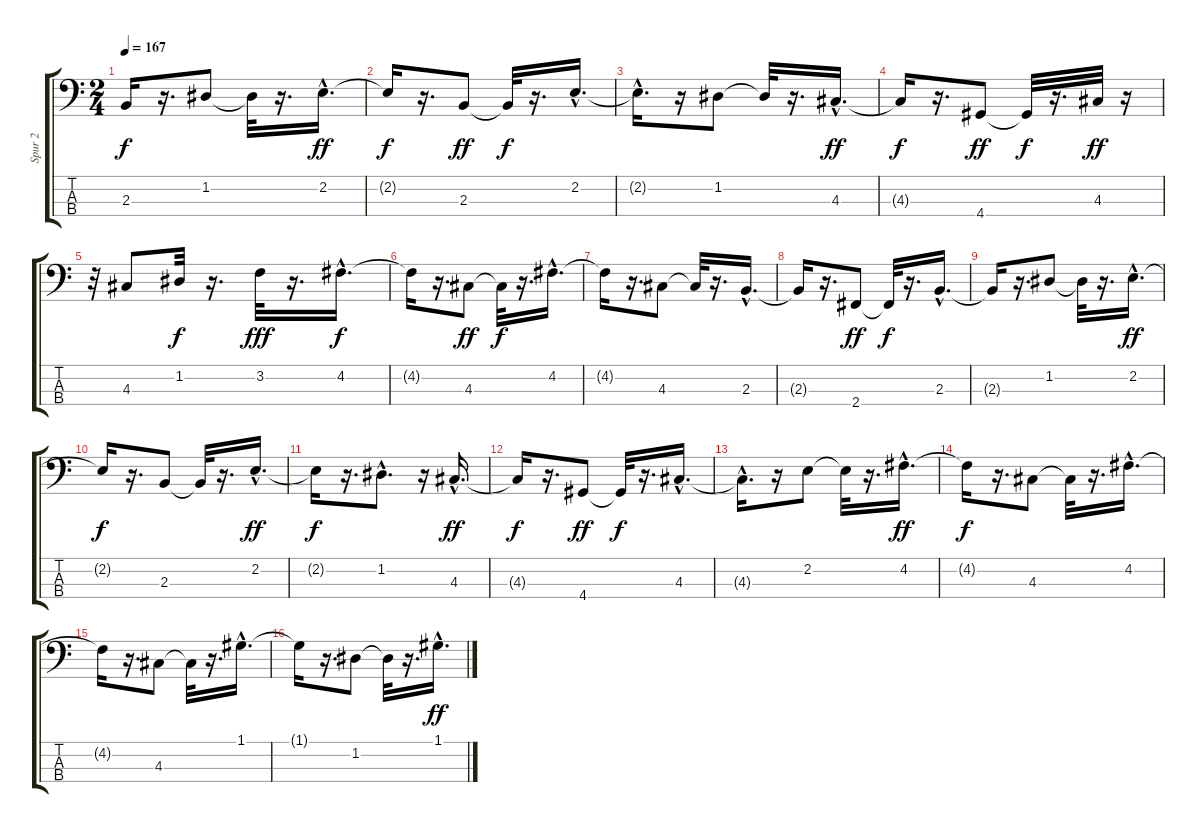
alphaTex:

\track ("Spur 2" "Spur 2") {instrument electricbassfinger}
\staff {score tabs}
\tuning (G2 D2 A1 E1) {hide}
\ts (2 4)
\tempo 167
\clef f4
\ks c
2.3{t}.16{dy f} r.16{d} 1.2.8 1.2{t}.32 r.16{d} 2.2{hac}.16{d dy ff} |
2.2{t}.16{dy f} r.16{d} 2.3.8{dy ff} 2.3{t}.32{dy f} r.16{d} 2.2{hac}.16{d} |
2.2{hac t}.16{d} r.16 1.2.8 1.2{t}.32 r.16{d} 4.3{hac}.16{d dy ff} |
4.3{t}.16{dy f} r.16{d} 4.4.8{dy ff} 4.4{t}.32{dy f} r.16{d} 4.3.32{dy ff} r.16 |
r.32 4.3.8 1.2.32{dy f} r.16{d} 3.2.32{dy fff} r.16{d} 4.2{hac}.16{d dy f} |
4.2{t}.16 r.16{d} 4.3.8{dy ff} 4.3{t}.32{dy f} r.16{d} 4.2{hac}.16{d} |
4.2{t}.16 r.16{d} 4.3.8 4.3{t}.32 r.16{d} 2.3{hac}.16{d} |
2.3{t}.16 r.16{d} 2.4.8{dy ff} 2.4{t}.32{dy f} r.16{d} 2.3{hac}.16{d} |
2.3{t}.16 r.16{d} 1.2.8 1.2{t}.32 r.16{d} 2.2{hac}.16{d dy ff} |
2.2{t}.16{dy f} r.16{d} 2.3.8 2.3{t}.32 r.16{d} 2.2{hac}.16{d dy ff} |
2.2{t}.16{dy f} r.16{d} 1.2{hac}.8{d} r.16 4.3{hac}.16{d dy ff} |
4.3{t}.16{dy f} r.16{d} 4.4.8{dy ff} 4.4{t}.32{dy f} r.16{d} 4.3{hac}.16{d} |
4.3{hac t}.16{d} r.16 2.2.8 2.2{t}.32 r.16{d} 4.2{hac}.16{d dy ff} |
4.2{t}.16{dy f} r.16{d} 4.3.8 4.3{t}.32 r.16{d} 4.2{hac}.16{d} |
4.2{t}.16 r.16{d} 4.3.8 4.3{t}.32 r.16{d} 1.1{hac}.16{d} |
1.1{t}.16 r.16{d} 1.2.8 1.2{t}.32 r.16{d} 1.1{hac}.16{d dy ff}
